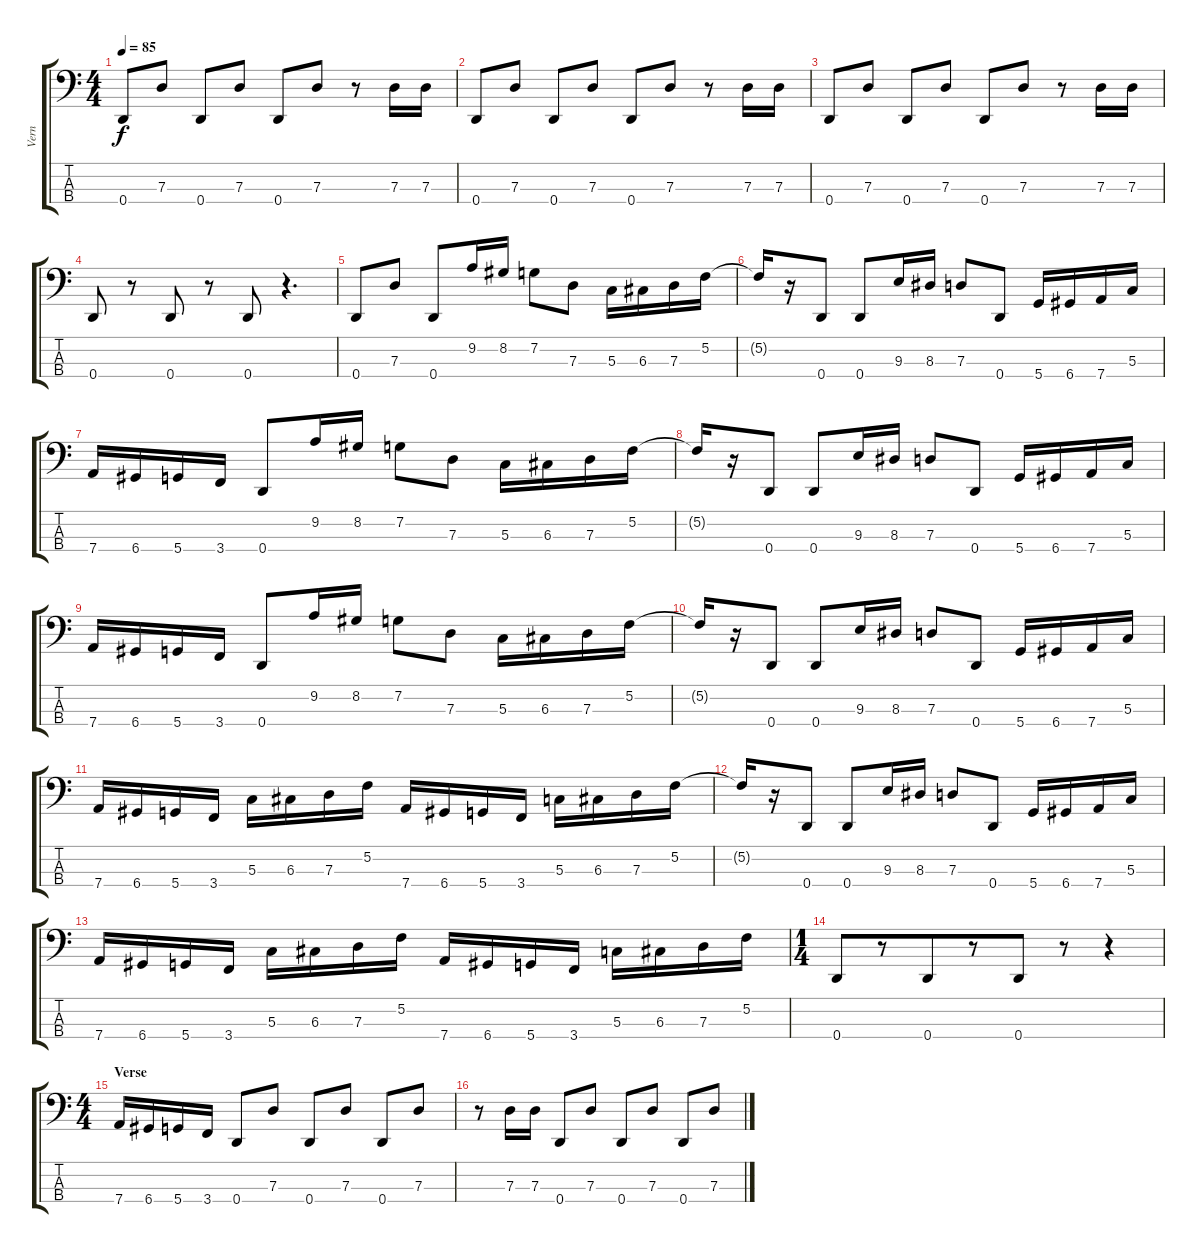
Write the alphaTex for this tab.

\track ("Vern" "Vern") {instrument electricbassfinger}
\staff {score tabs}
\tuning (F2 C2 G1 D1) {hide}
\ts (4 4)
\tempo 85
\clef f4
\ks c
0.4.8{dy f instrument electricbassfinger} 7.3.8 0.4.8 7.3.8 0.4.8 7.3.8 r.8 7.3.16 7.3.16 |
0.4.8 7.3.8 0.4.8 7.3.8 0.4.8 7.3.8 r.8 7.3.16 7.3.16 |
0.4.8 7.3.8 0.4.8 7.3.8 0.4.8 7.3.8 r.8 7.3.16 7.3.16 |
0.4.8 r.8 0.4.8 r.8 0.4.8 r.4{d} |
0.4.8 7.3.8 0.4.8 9.2.16 8.2.16 7.2.8 7.3.8 5.3.16 6.3.16 7.3.16 5.2.16 |
5.2{t}.16 r.16 0.4.8 0.4.8 9.3.16 8.3.16 7.3.8 0.4.8 5.4.16 6.4.16 7.4.16 5.3.16 |
7.4.16 6.4.16 5.4.16 3.4.16 0.4.8 9.2.16 8.2.16 7.2.8 7.3.8 5.3.16 6.3.16 7.3.16 5.2.16 |
5.2{t}.16 r.16 0.4.8 0.4.8 9.3.16 8.3.16 7.3.8 0.4.8 5.4.16 6.4.16 7.4.16 5.3.16 |
7.4.16 6.4.16 5.4.16 3.4.16 0.4.8 9.2.16 8.2.16 7.2.8 7.3.8 5.3.16 6.3.16 7.3.16 5.2.16 |
5.2{t}.16 r.16 0.4.8 0.4.8 9.3.16 8.3.16 7.3.8 0.4.8 5.4.16 6.4.16 7.4.16 5.3.16 |
7.4.16 6.4.16 5.4.16 3.4.16 5.3.16 6.3.16 7.3.16 5.2.16 7.4.16 6.4.16 5.4.16 3.4.16 5.3.16 6.3.16 7.3.16 5.2.16 |
5.2{t}.16 r.16 0.4.8 0.4.8 9.3.16 8.3.16 7.3.8 0.4.8 5.4.16 6.4.16 7.4.16 5.3.16 |
7.4.16 6.4.16 5.4.16 3.4.16 5.3.16 6.3.16 7.3.16 5.2.16 7.4.16 6.4.16 5.4.16 3.4.16 5.3.16 6.3.16 7.3.16 5.2.16 |
\ts (1 4)
0.4.8 r.8 0.4.8 r.8 0.4.8 r.8 r.4 |
\ts (4 4)
\section ("" "Verse")
7.4.16 6.4.16 5.4.16 3.4.16 0.4.8 7.3.8 0.4.8 7.3.8 0.4.8 7.3.8 |
r.8 7.3.16 7.3.16 0.4.8 7.3.8 0.4.8 7.3.8 0.4.8 7.3.8
